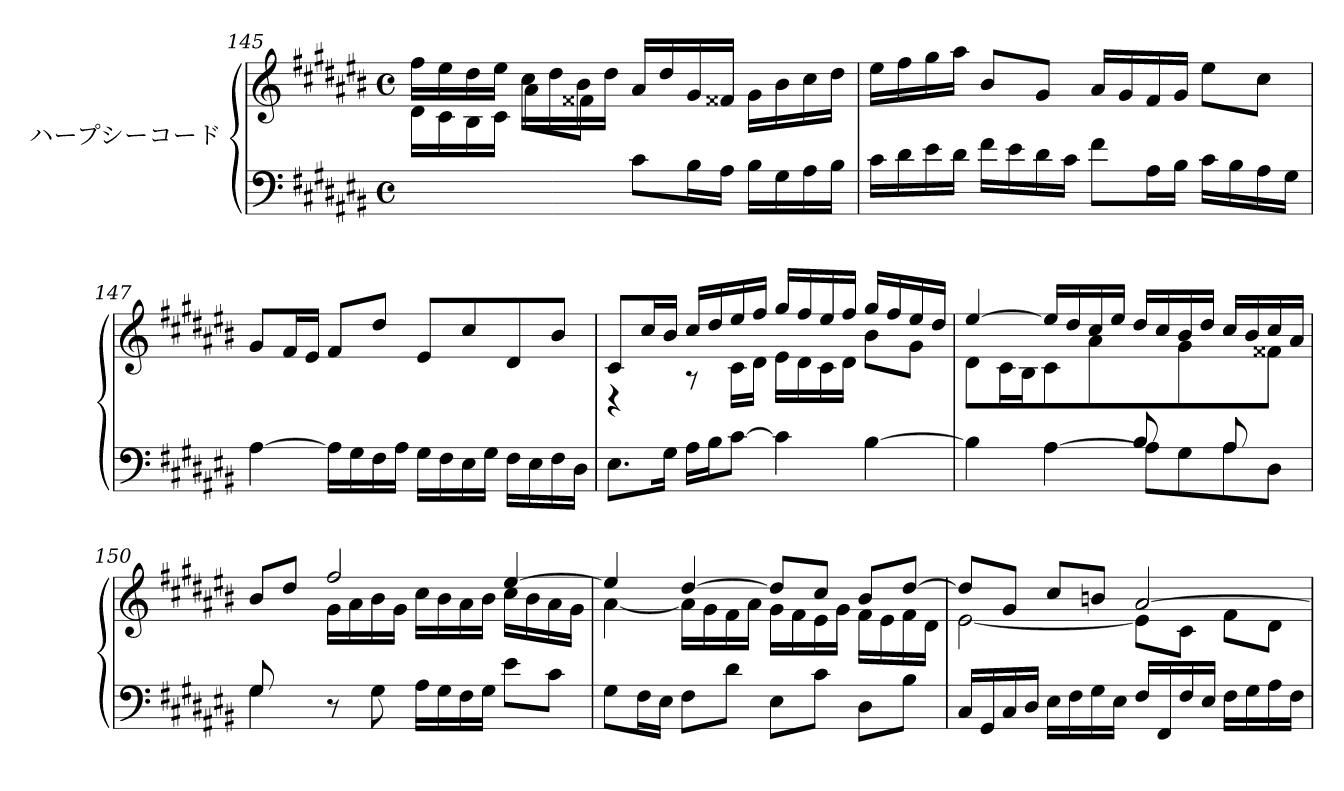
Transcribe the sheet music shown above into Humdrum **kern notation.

**kern	**kern
*part1	*part1
*staff2	*staff1
*I"ハープシーコード	*
*clefF4	*clefG2
*k[f#c#g#d#a#e#b#]	*k[f#c#g#d#a#e#b#]
*M4/4	*M4/4
*met(c)	*met(c)
=145	=145
*	*^
2ryy	16ff#\LL	16d#\LL
.	16ee#\	16c#\
.	16dd#\	16B#\
.	16ee#\JJ	16c#\JJ
.	16cc#\LL	8a#\L
.	16dd#\	.
.	16b#\	8f##X\J
.	16dd#\JJ	.
8c#\L	16a#/LL	2ryy
.	16dd#/	.
16B#\L	16g#/	.
16A#\JJ	16f##X/JJ	.
16B#\LL	16g#\LL	.
16G#\	16b#\	.
16A#\	16cc#\	.
16B#\JJ	16dd#\JJ	.
*	*v	*v
!!LO:LB:g=z
=146	=146
16c#\LL	16ee#\LL
16d#\	16ff#\
16e#\	16gg#\
16d#\JJ	16aa#\JJ
16f#\LL	8b#/L
16e#\	.
16d#\	8g#/J
16c#\JJ	.
8f#\L	16a#/LL
.	16g#/
16A#\L	16f#/
16B#\JJ	16g#/JJ
16c#\LL	8ee#\L
16B#\	.
16A#\	8cc#\J
16G#\JJ	.
=147	=147
[4A#\	8g#/L
.	16f#/L
.	16e#/JJ
16A#\LL]	8f#/L
16G#\	.
16F#\	8dd#/J
16A#\JJ	.
16G#\LL	8e#/L
16F#\	.
16E#\	8cc#/
16G#\JJ	.
16F#\LL	8d#/
16E#\	.
16F#\	8b#/J
16D#\JJ	.
!!LO:LB:g=z
=148	=148
*	*^
8.E#\L	8c#/L	4r
.	16cc#/L	.
16G#\Jk	16b#/JJ	.
16A#\LL	16cc#/LL	8r
16B#\J	16dd#/	.
[8c#\J	16ee#/	16c#\LL
.	16ff#/JJ	16d#\JJ
4c#\]	16gg#/LL	16e#\LL
.	16ff#/	16d#\
.	16ee#/	16c#\
.	16ff#/JJ	16d#\JJ
[4B#\	16gg#/LL	8b#\L
.	16ff#/	.
.	16ee#/	8g#\J
.	16dd#/JJ	.
=149	=149	=149
*^	*	*
2ryy	4B#\]	[4ee#/	8d#\L
.	.	.	16c#\L
.	.	.	16B#\JJ
.	[4A#\	16ee#/LL]	8c#\L
.	.	16dd#/	.
.	.	16cc#/	8a#\J
.	.	16ee#/JJ	.
8B#/L	8A#\L]	16dd#/LL	8ryy
.	.	16cc#/	.
8ryy	8G#\	16b#/	8g#\J
.	.	16dd#/JJ	.
8A#/L	8A#\	16cc#/LL	8ryy
.	.	16b#/	.
8ryy	8D#\J	16cc#/	8f##X\J
.	.	16a#/JJ	.
!!LO:LB:g=z	!!
=150	=150	=150	=150
8G#/L	4G#\	8b#/L	8ryy
2..ryy	.	8dd#/J	16g#\L
.	.	.	16f#\JJ
.	8r	2ff#/	16g#\LL
.	.	.	16a#\
.	8G#\	.	16b#\
.	.	.	16g#\JJ
.	16A#\LL	.	16cc#\LL
.	16G#\	.	16b#\
.	16F#\	.	16a#\
.	16G#\JJ	.	16b#\JJ
.	8e#\L	[4ee#/	16cc#\LL
.	.	.	16b#\
.	8c#\J	.	16a#\
.	.	.	16g#\JJ
*v	*v	*	*
=151	=151	=151
8G#\L	4ee#/]	[4a#\
16F#\L	.	.
16E#\JJ	.	.
8F#\L	[4dd#/	16a#\LL]
.	.	16g#\
8d#\J	.	16f#\
.	.	16a#\JJ
8E#\L	8dd#/L]	16g#\LL
.	.	16f#\
8c#\J	8cc#/J	16e#\
.	.	16g#\JJ
8D#\L	8b#/L	16f#\LL
.	.	16e#\
8B#\J	[8dd#/J	16f#\
.	.	16d#\JJ
!!LO:LB:g=z	!!
=152	=152	=152
16C#/LL	8dd#/L]	[2e#\
16GG#/	.	.
16C#/	8g#/J	.
16D#/JJ	.	.
16E#\LL	8cc#/L	.
16F#\	.	.
16G#\	8bn/J	.
16E#\JJ	.	.
16F#/LL	[2a#/	8e#\L]
16FF#/	.	.
16F#/	.	8c#\J
16E#/JJ	.	.
16F#\LL	.	8f#\L
16G#\	.	.
16A#\	.	8d#\J
16F#\JJ	.	.
*	*v	*v
=	=
*-	*-
